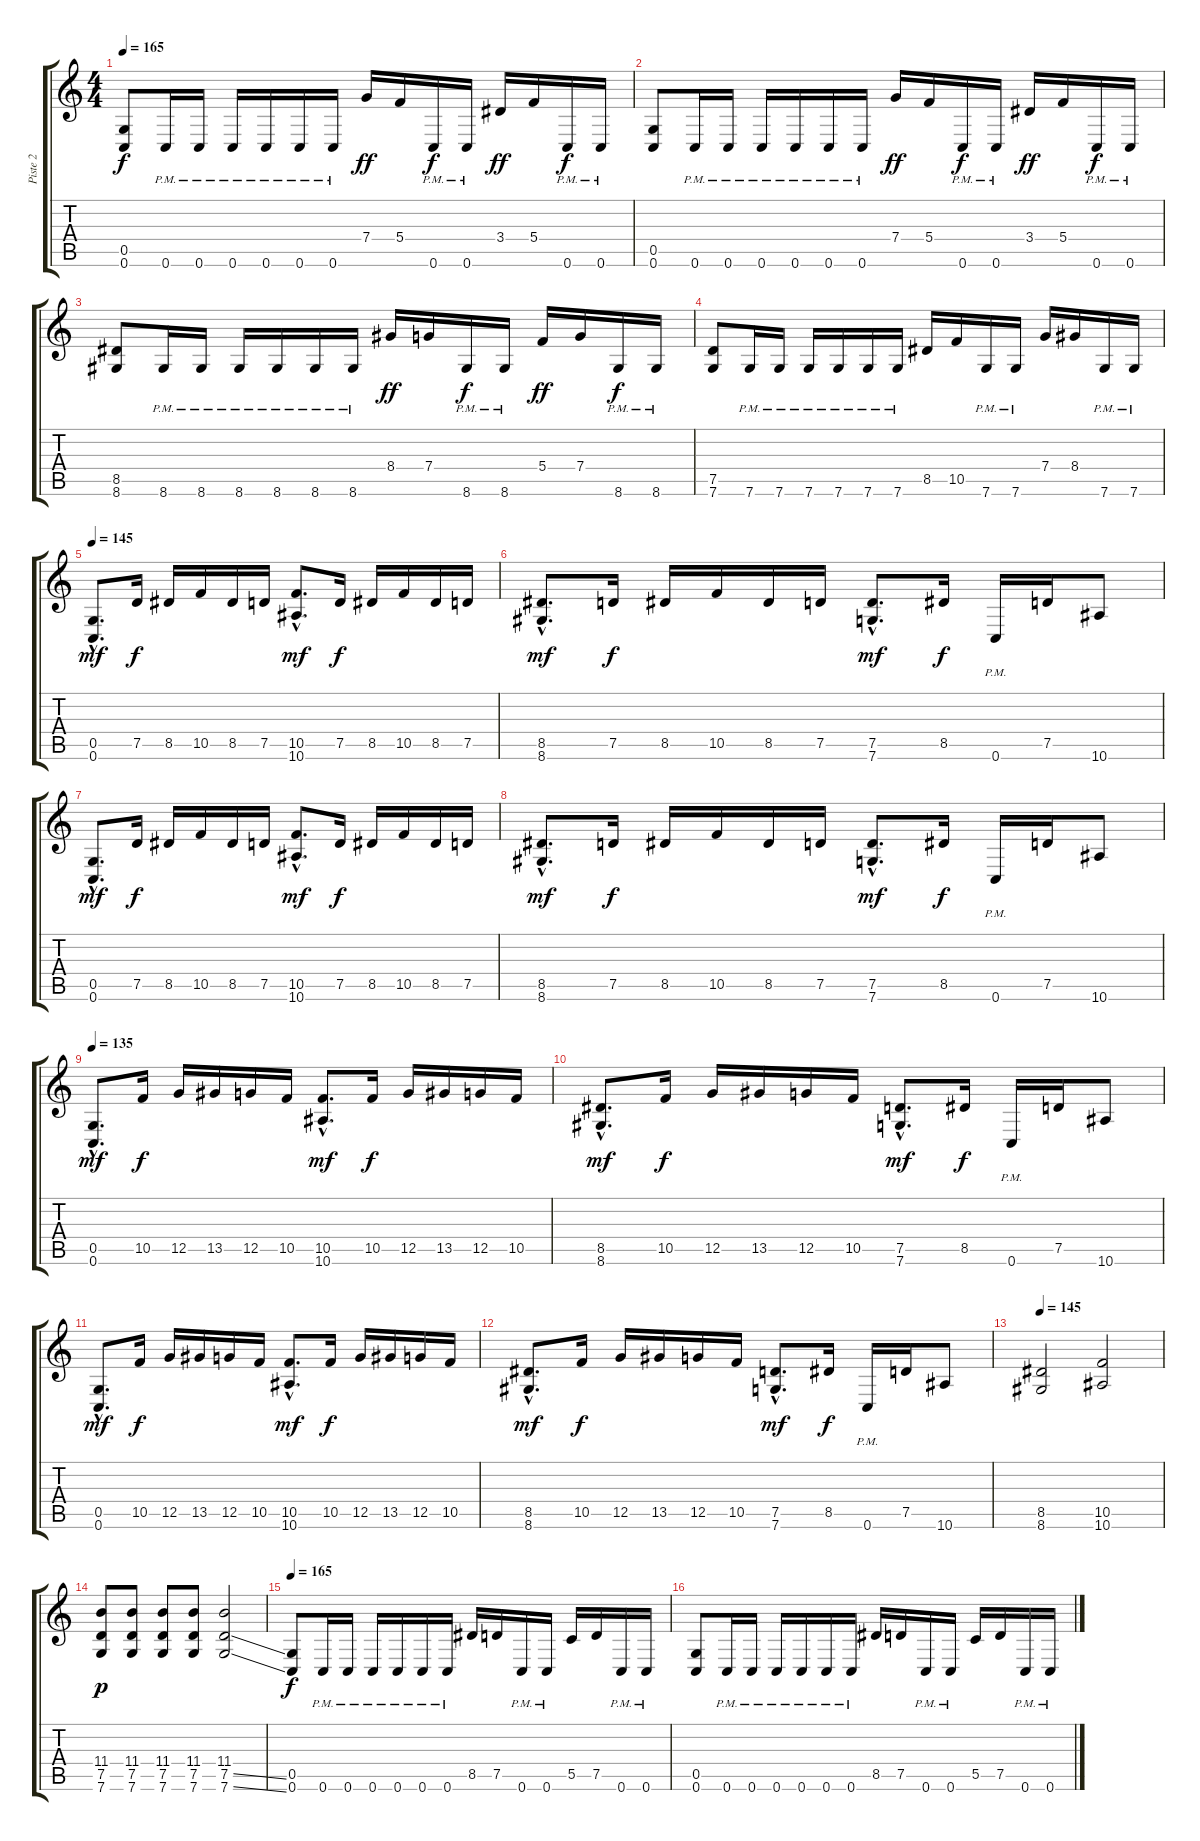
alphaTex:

\track ("Piste 2" "Piste 2") {instrument distortionguitar}
\staff {score tabs}
\tuning (D4 A3 F3 C3 G2 C2) {hide}
\ts (4 4)
\tempo 165
\clef g2
\ks c
(0.5 0.6).8{dy f} 0.6{pm}.16 0.6{pm}.16 0.6{pm}.16 0.6{pm}.16 0.6{pm}.16 0.6{pm}.16 7.4.16{dy ff} 5.4.16 0.6{pm}.16{dy f} 0.6{pm}.16 3.4.16{dy ff} 5.4.16 0.6{pm}.16{dy f} 0.6{pm}.16 |
(0.5 0.6).8 0.6{pm}.16 0.6{pm}.16 0.6{pm}.16 0.6{pm}.16 0.6{pm}.16 0.6{pm}.16 7.4.16{dy ff} 5.4.16 0.6{pm}.16{dy f} 0.6{pm}.16 3.4.16{dy ff} 5.4.16 0.6{pm}.16{dy f} 0.6{pm}.16 |
(8.5 8.6).8 8.6{pm}.16 8.6{pm}.16 8.6{pm}.16 8.6{pm}.16 8.6{pm}.16 8.6{pm}.16 8.4.16{dy ff} 7.4.16 8.6{pm}.16{dy f} 8.6{pm}.16 5.4.16{dy ff} 7.4.16 8.6{pm}.16{dy f} 8.6{pm}.16 |
(7.5 7.6).8 7.6{pm}.16 7.6{pm}.16 7.6{pm}.16 7.6{pm}.16 7.6{pm}.16 7.6{pm}.16 8.5.16 10.5.16 7.6{pm}.16 7.6{pm}.16 7.4.16 8.4.16 7.6{pm}.16 7.6{pm}.16 |
\tempo 145
(0.5{hac} 0.6{hac}).8{d dy mf} 7.5.16{dy f} 8.5.16 10.5.16 8.5.16 7.5.16 (10.5{hac} 10.6{hac}).8{d dy mf} 7.5.16{dy f} 8.5.16 10.5.16 8.5.16 7.5.16 |
(8.5{hac} 8.6{hac}).8{d dy mf} 7.5.16{dy f} 8.5.16 10.5.16 8.5.16 7.5.16 (7.5{hac} 7.6{hac}).8{d dy mf} 8.5.16{dy f} 0.6{pm}.16 7.5.16 10.6.8 |
(0.5{hac} 0.6{hac}).8{d dy mf} 7.5.16{dy f} 8.5.16 10.5.16 8.5.16 7.5.16 (10.5{hac} 10.6{hac}).8{d dy mf} 7.5.16{dy f} 8.5.16 10.5.16 8.5.16 7.5.16 |
(8.5{hac} 8.6{hac}).8{d dy mf} 7.5.16{dy f} 8.5.16 10.5.16 8.5.16 7.5.16 (7.5{hac} 7.6{hac}).8{d dy mf} 8.5.16{dy f} 0.6{pm}.16 7.5.16 10.6.8 |
\tempo 135
(0.5{hac} 0.6{hac}).8{d dy mf} 10.5.16{dy f} 12.5.16 13.5.16 12.5.16 10.5.16 (10.5{hac} 10.6{hac}).8{d dy mf} 10.5.16{dy f} 12.5.16 13.5.16 12.5.16 10.5.16 |
(8.5{hac} 8.6{hac}).8{d dy mf} 10.5.16{dy f} 12.5.16 13.5.16 12.5.16 10.5.16 (7.5{hac} 7.6{hac}).8{d dy mf} 8.5.16{dy f} 0.6{pm}.16 7.5.16 10.6.8 |
(0.5{hac} 0.6{hac}).8{d dy mf} 10.5.16{dy f} 12.5.16 13.5.16 12.5.16 10.5.16 (10.5{hac} 10.6{hac}).8{d dy mf} 10.5.16{dy f} 12.5.16 13.5.16 12.5.16 10.5.16 |
(8.5{hac} 8.6{hac}).8{d dy mf} 10.5.16{dy f} 12.5.16 13.5.16 12.5.16 10.5.16 (7.5{hac} 7.6{hac}).8{d dy mf} 8.5.16{dy f} 0.6{pm}.16 7.5.16 10.6.8 |
\tempo 145
(8.5 8.6).2 (10.5 10.6).2 |
(11.4 7.5 7.6).8{dy p} (11.4 7.5 7.6).8 (11.4 7.5 7.6).8 (11.4 7.5 7.6).8 (11.4 7.5{ss} 7.6{ss}).2 |
\tempo 165
(0.5 0.6).8{dy f} 0.6{pm}.16 0.6{pm}.16 0.6{pm}.16 0.6{pm}.16 0.6{pm}.16 0.6{pm}.16 8.5.16 7.5.16 0.6{pm}.16 0.6{pm}.16 5.5.16 7.5.16 0.6{pm}.16 0.6{pm}.16 |
(0.5 0.6).8 0.6{pm}.16 0.6{pm}.16 0.6{pm}.16 0.6{pm}.16 0.6{pm}.16 0.6{pm}.16 8.5.16 7.5.16 0.6{pm}.16 0.6{pm}.16 5.5.16 7.5.16 0.6{pm}.16 0.6{pm}.16
